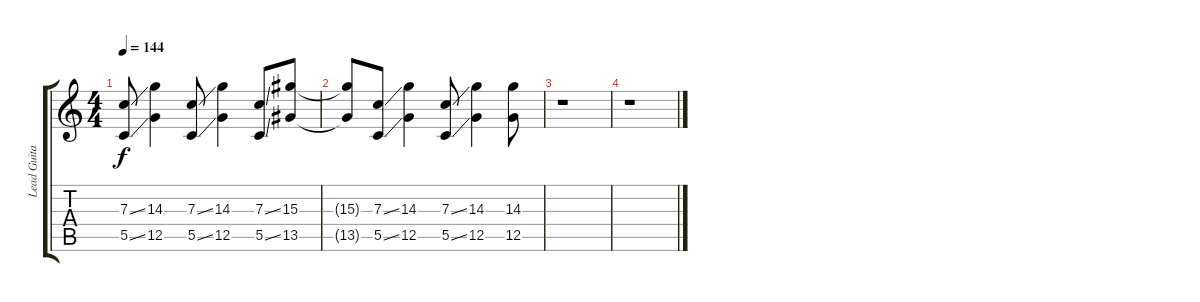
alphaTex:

\track ("Lead Guitar" "Lead Guita") {instrument distortionguitar}
\staff {score tabs}
\tuning (D4 A3 F3 C3 G2 C2) {hide}
\ts (4 4)
\tempo 144
\clef g2
\ks c
(7.3{ss} 5.5{ss}).8{dy f} (14.3 12.5).4 (7.3{ss} 5.5{ss}).8 (14.3 12.5).4 (7.3{ss} 5.5{ss}).8 (15.3 13.5).8 |
(15.3{t} 13.5{t}).8 (7.3{ss} 5.5{ss}).8 (14.3 12.5).4 (7.3{ss} 5.5{ss}).8 (14.3 12.5).4 (14.3 12.5).8 |
r.1 |
r.1
